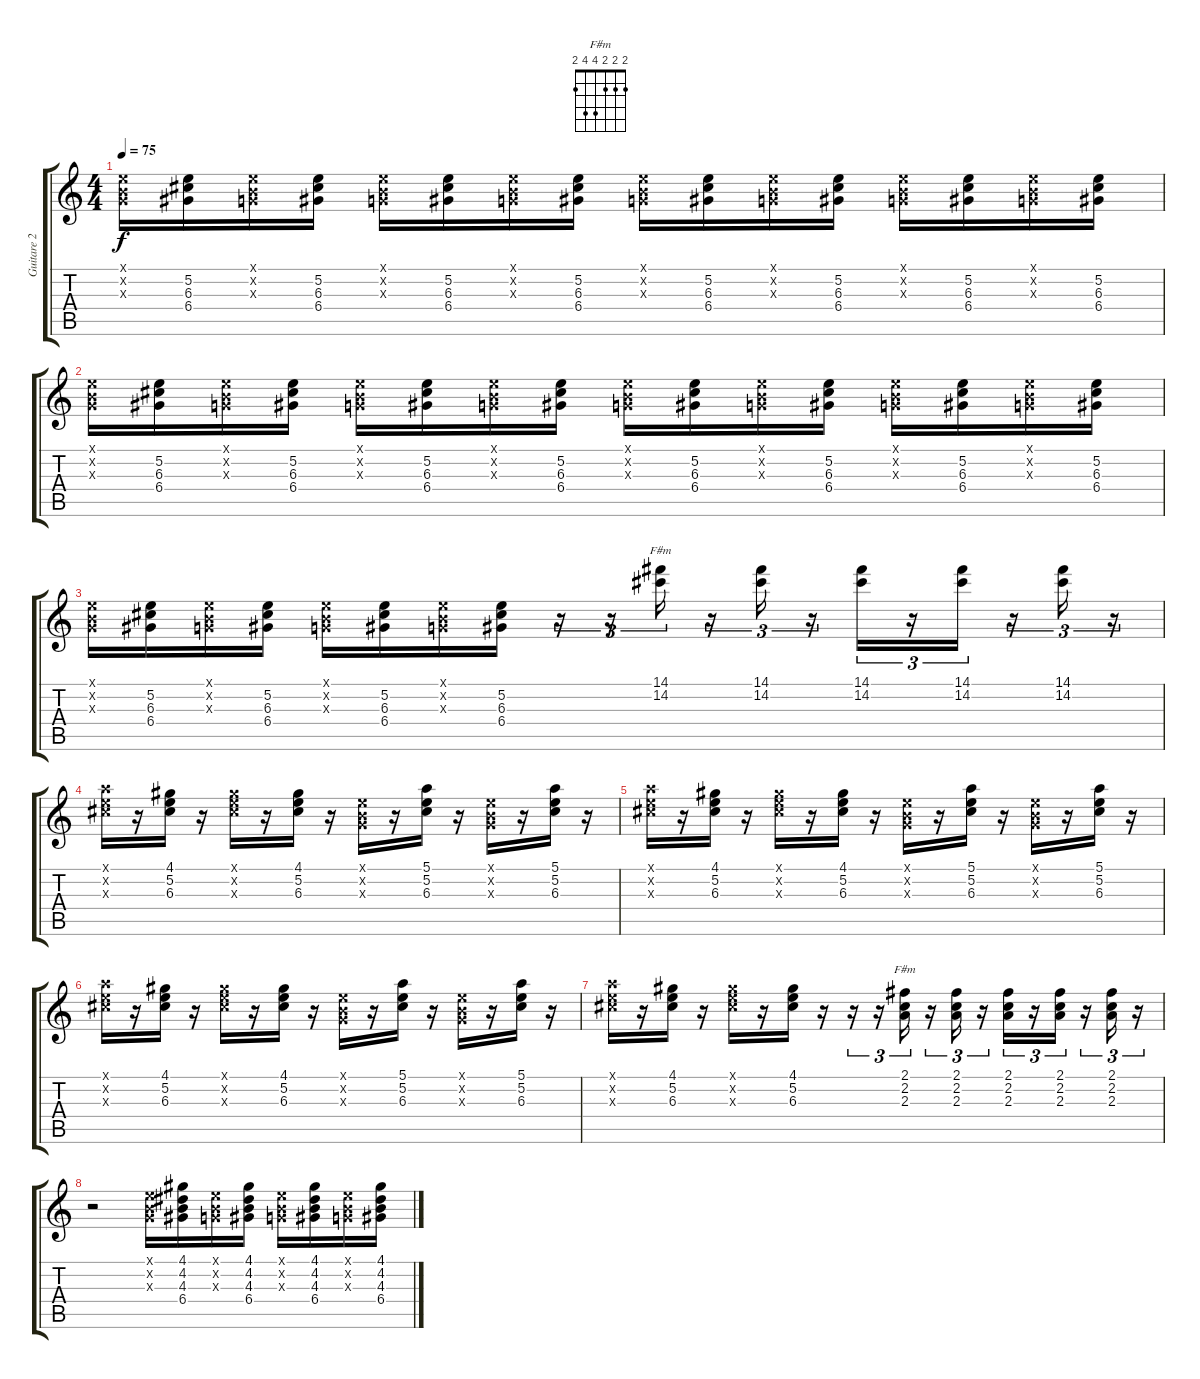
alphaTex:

\track ("Guitare 2" "Guitare 2") {instrument electricguitarclean}
\staff {score tabs}
\tuning (E4 B3 G3 D3 A2 E2) {hide}
\chord ("F#m" 14 14 14 16 16 14) {firstfret 14}
\chord ("F#m" 2 2 2 4 4 2)
\ts (4 4)
\tempo 75
\clef g2
\ks c
(0.1{x} 0.2{x} 0.3{x}).16{dy f} (5.2 6.3 6.4).16 (0.1{x} 0.2{x} 0.3{x}).16 (5.2 6.3 6.4).16 (0.1{x} 0.2{x} 0.3{x}).16 (5.2 6.3 6.4).16 (0.1{x} 0.2{x} 0.3{x}).16 (5.2 6.3 6.4).16 (0.1{x} 0.2{x} 0.3{x}).16 (5.2 6.3 6.4).16 (0.1{x} 0.2{x} 0.3{x}).16 (5.2 6.3 6.4).16 (0.1{x} 0.2{x} 0.3{x}).16 (5.2 6.3 6.4).16 (0.1{x} 0.2{x} 0.3{x}).16 (5.2 6.3 6.4).16 |
(0.1{x} 0.2{x} 0.3{x}).16 (5.2 6.3 6.4).16 (0.1{x} 0.2{x} 0.3{x}).16 (5.2 6.3 6.4).16 (0.1{x} 0.2{x} 0.3{x}).16 (5.2 6.3 6.4).16 (0.1{x} 0.2{x} 0.3{x}).16 (5.2 6.3 6.4).16 (0.1{x} 0.2{x} 0.3{x}).16 (5.2 6.3 6.4).16 (0.1{x} 0.2{x} 0.3{x}).16 (5.2 6.3 6.4).16 (0.1{x} 0.2{x} 0.3{x}).16 (5.2 6.3 6.4).16 (0.1{x} 0.2{x} 0.3{x}).16 (5.2 6.3 6.4).16 |
(0.1{x} 0.2{x} 0.3{x}).16 (5.2 6.3 6.4).16 (0.1{x} 0.2{x} 0.3{x}).16 (5.2 6.3 6.4).16 (0.1{x} 0.2{x} 0.3{x}).16 (5.2 6.3 6.4).16 (0.1{x} 0.2{x} 0.3{x}).16 (5.2 6.3 6.4).16 r.16{tu (3 2)} r.16{tu (3 2)} (14.1 14.2).16{tu (3 2) ch "F#m"} r.16{tu (3 2)} (14.1 14.2).16{tu (3 2)} r.16{tu (3 2)} (14.1 14.2).16{tu (3 2)} r.16{tu (3 2)} (14.1 14.2).16{tu (3 2)} r.16{tu (3 2)} (14.1 14.2).16{tu (3 2)} r.16{tu (3 2)} |
(5.1{x} 5.2{x} 6.3{x}).16 r.16 (4.1 5.2 6.3).16 r.16 (4.1{x} 5.2{x} 6.3{x}).16 r.16 (4.1 5.2 6.3).16 r.16 (0.1{x} 0.2{x} 0.3{x}).16 r.16 (5.1 5.2 6.3).16 r.16 (0.1{x} 0.2{x} 0.3{x}).16 r.16 (5.1 5.2 6.3).16 r.16 |
(5.1{x} 5.2{x} 6.3{x}).16 r.16 (4.1 5.2 6.3).16 r.16 (4.1{x} 5.2{x} 6.3{x}).16 r.16 (4.1 5.2 6.3).16 r.16 (0.1{x} 0.2{x} 0.3{x}).16 r.16 (5.1 5.2 6.3).16 r.16 (0.1{x} 0.2{x} 0.3{x}).16 r.16 (5.1 5.2 6.3).16 r.16 |
(5.1{x} 5.2{x} 6.3{x}).16 r.16 (4.1 5.2 6.3).16 r.16 (4.1{x} 5.2{x} 6.3{x}).16 r.16 (4.1 5.2 6.3).16 r.16 (0.1{x} 0.2{x} 0.3{x}).16 r.16 (5.1 5.2 6.3).16 r.16 (0.1{x} 0.2{x} 0.3{x}).16 r.16 (5.1 5.2 6.3).16 r.16 |
(5.1{x} 5.2{x} 6.3{x}).16 r.16 (4.1 5.2 6.3).16 r.16 (4.1{x} 5.2{x} 6.3{x}).16 r.16 (4.1 5.2 6.3).16 r.16 r.16{tu (3 2)} r.16{tu (3 2)} (2.1 2.2 2.3).16{tu (3 2) ch "F#m"} r.16{tu (3 2)} (2.1 2.2 2.3).16{tu (3 2)} r.16{tu (3 2)} (2.1 2.2 2.3).16{tu (3 2)} r.16{tu (3 2)} (2.1 2.2 2.3).16{tu (3 2)} r.16{tu (3 2)} (2.1 2.2 2.3).16{tu (3 2)} r.16{tu (3 2)} |
r.2 (0.1{x} 0.2{x} 0.3{x}).16 (4.1 4.2 4.3 6.4).16 (0.1{x} 0.2{x} 0.3{x}).16 (4.1 4.2 4.3 6.4).16 (0.1{x} 0.2{x} 0.3{x}).16 (4.1 4.2 4.3 6.4).16 (0.1{x} 0.2{x} 0.3{x}).16 (4.1 4.2 4.3 6.4).16
